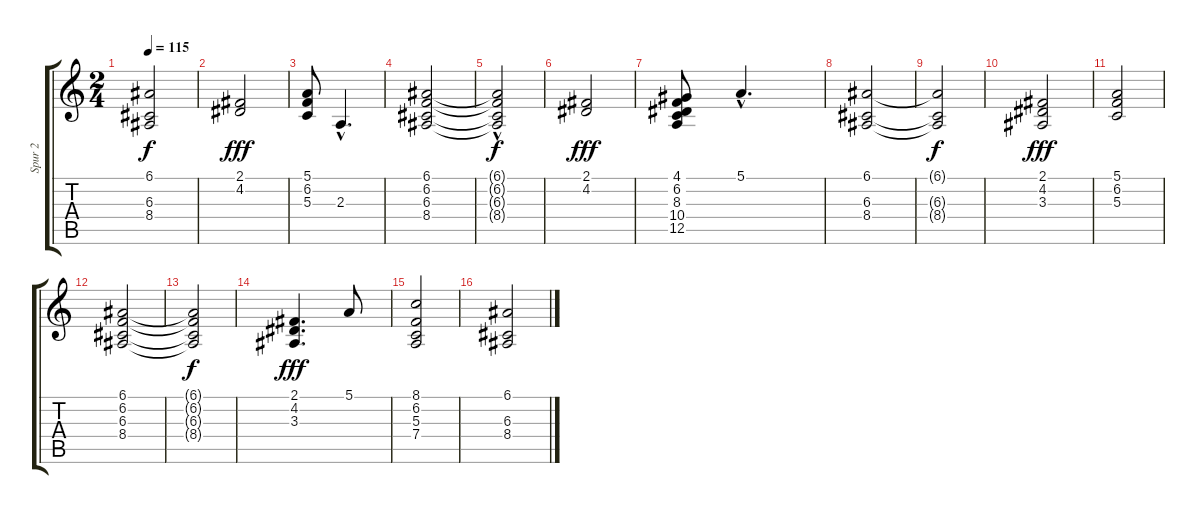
\track ("Spur 2" "Spur 2") {instrument stringensemble1}
\staff {score tabs}
\tuning (E4 B3 G3 D3 A2 E2) {hide}
\ts (2 4)
\tempo 115
\clef g2
\ks c
(6.1{t} 6.3{t} 8.4{t}).2{dy f} |
(2.1 4.2).2{dy fff} |
(5.1 6.2 5.3).8 2.3{hac}.4{d} |
(6.1 6.2 6.3 8.4).2 |
(6.1{hac t} 6.2{t} 6.3{t} 8.4{hac t}).2{dy f} |
(2.1 4.2).2{dy fff} |
(4.1 6.2 8.3 10.4 12.5).8 5.1{hac}.4{d} |
(6.1 6.3 8.4).2 |
(6.1{t} 6.3{t} 8.4{t}).2{dy f} |
(2.1 4.2 3.3).2{dy fff} |
(5.1 6.2 5.3).2 |
(6.1 6.2 6.3 8.4).2 |
(6.1{t} 6.2{t} 6.3{t} 8.4{t}).2{dy f} |
(2.1 4.2 3.3).4{d dy fff} 5.1.8 |
(8.1 6.2 5.3 7.4).2 |
(6.1 6.3 8.4).2
